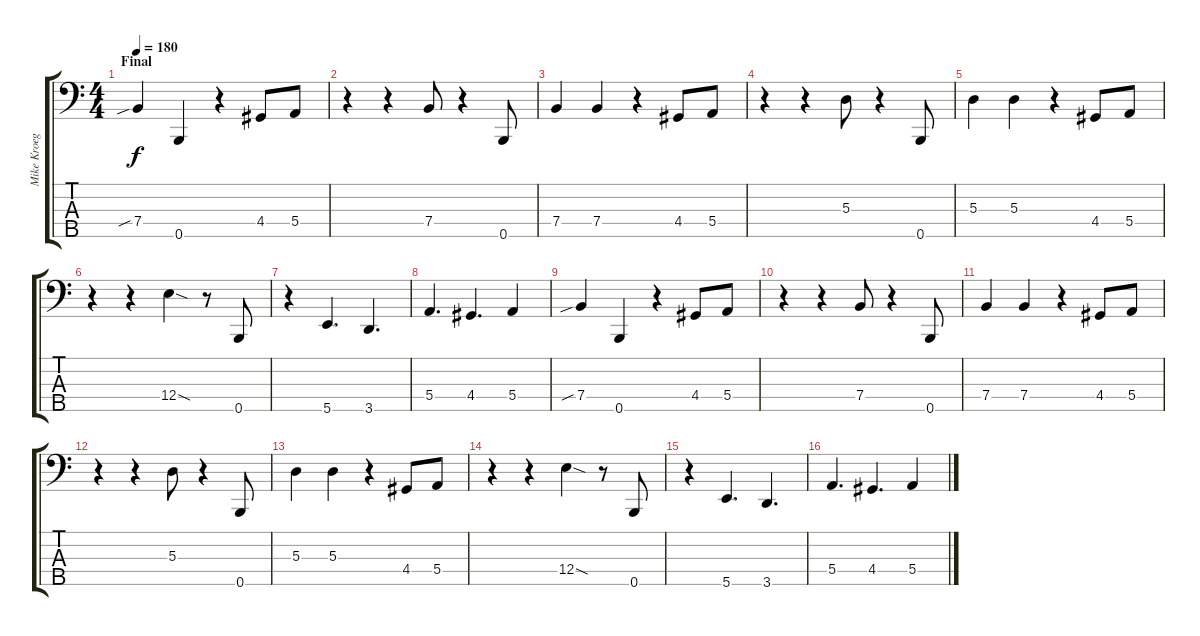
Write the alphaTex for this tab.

\track ("Mike Kroeger" "Mike Kroeg") {instrument electricbassfinger}
\staff {score tabs}
\tuning (G2 D2 A1 E1 B0) {hide}
\ts (4 4)
\section ("" "Final")
\tempo 180
\clef f4
\ks c
7.4{sib}.4{dy f} 0.5.4 r.4 4.4.8 5.4.8 |
r.4 r.4 7.4.8 r.4 0.5.8 |
7.4.4 7.4.4 r.4 4.4.8 5.4.8 |
r.4 r.4 5.3.8 r.4 0.5.8 |
5.3.4 5.3.4 r.4 4.4.8 5.4.8 |
r.4 r.4 12.4{sod}.4 r.8 0.5.8 |
r.4 5.5.4{d} 3.5.4{d} |
5.4.4{d} 4.4.4{d} 5.4.4 |
7.4{sib}.4 0.5.4 r.4 4.4.8 5.4.8 |
r.4 r.4 7.4.8 r.4 0.5.8 |
7.4.4 7.4.4 r.4 4.4.8 5.4.8 |
r.4 r.4 5.3.8 r.4 0.5.8 |
5.3.4 5.3.4 r.4 4.4.8 5.4.8 |
r.4 r.4 12.4{sod}.4 r.8 0.5.8 |
r.4 5.5.4{d} 3.5.4{d} |
5.4.4{d} 4.4.4{d} 5.4.4
